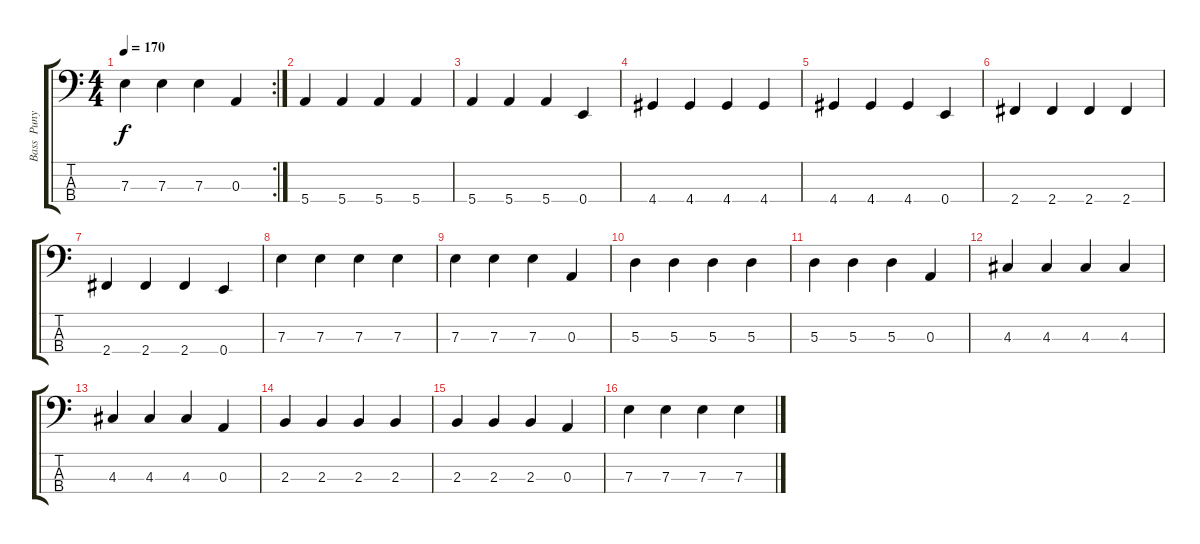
\track ("Bass  Punya Gitar Da" "Bass  Puny") {instrument electricbasspick}
\staff {score tabs}
\tuning (G2 D2 A1 E1) {hide}
\rc 2
\ts (4 4)
\tempo 170
\clef f4
\ks c
7.3.4{dy f} 7.3.4 7.3.4 0.3.4 |
5.4.4 5.4.4 5.4.4 5.4.4 |
5.4.4 5.4.4 5.4.4 0.4.4 |
4.4.4 4.4.4 4.4.4 4.4.4 |
4.4.4 4.4.4 4.4.4 0.4.4 |
2.4.4 2.4.4 2.4.4 2.4.4 |
2.4.4 2.4.4 2.4.4 0.4.4 |
7.3.4 7.3.4 7.3.4 7.3.4 |
7.3.4 7.3.4 7.3.4 0.3.4 |
5.3.4 5.3.4 5.3.4 5.3.4 |
5.3.4 5.3.4 5.3.4 0.3.4 |
4.3.4 4.3.4 4.3.4 4.3.4 |
4.3.4 4.3.4 4.3.4 0.3.4 |
2.3.4 2.3.4 2.3.4 2.3.4 |
2.3.4 2.3.4 2.3.4 0.3.4 |
7.3.4 7.3.4 7.3.4 7.3.4
